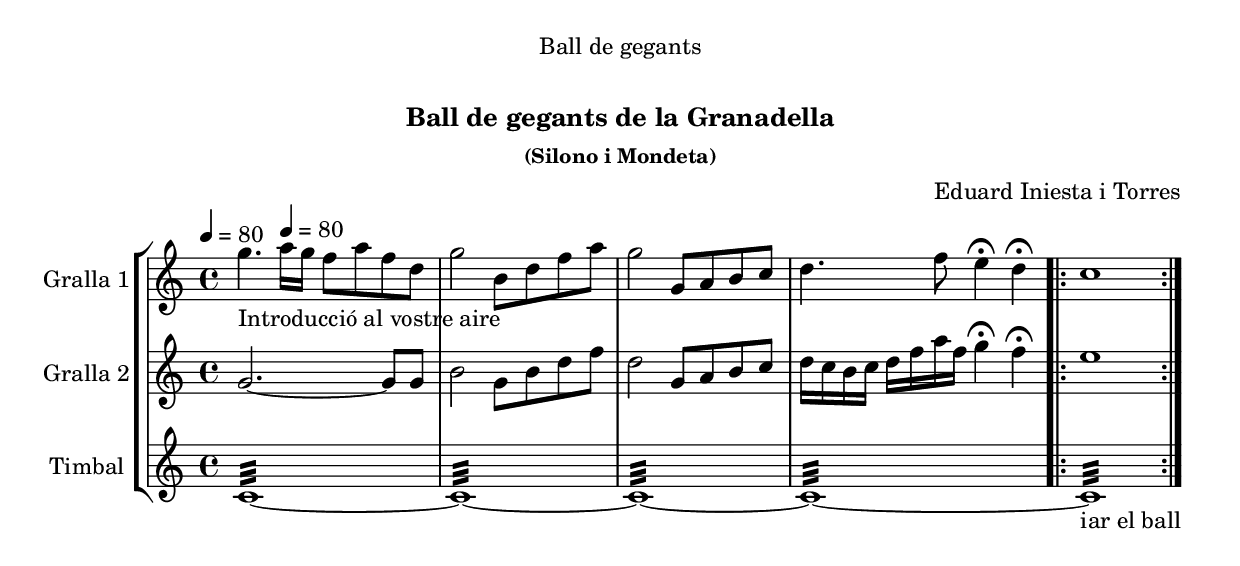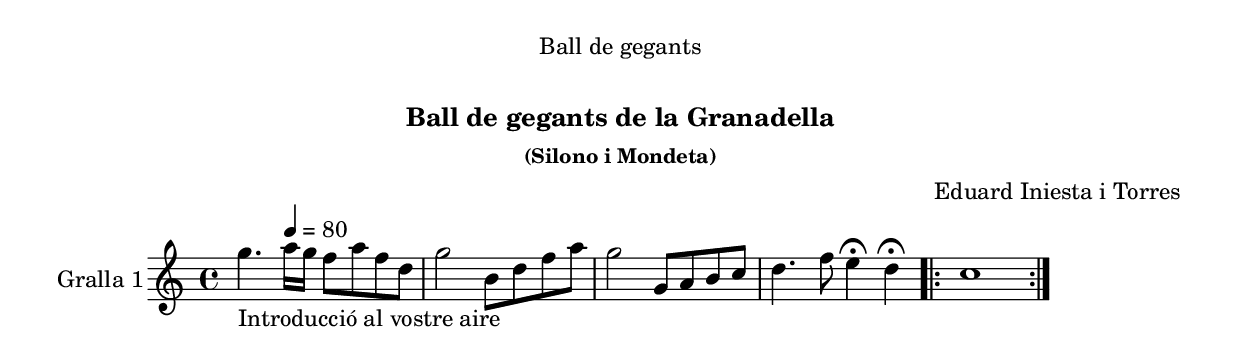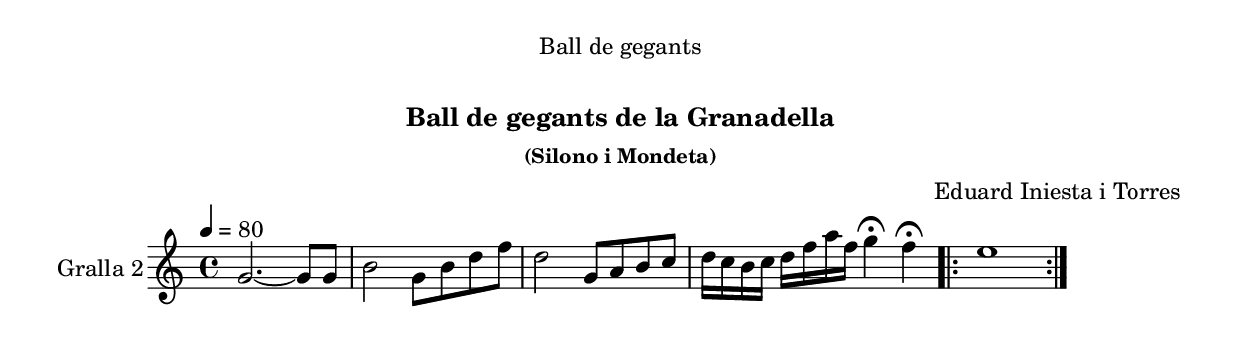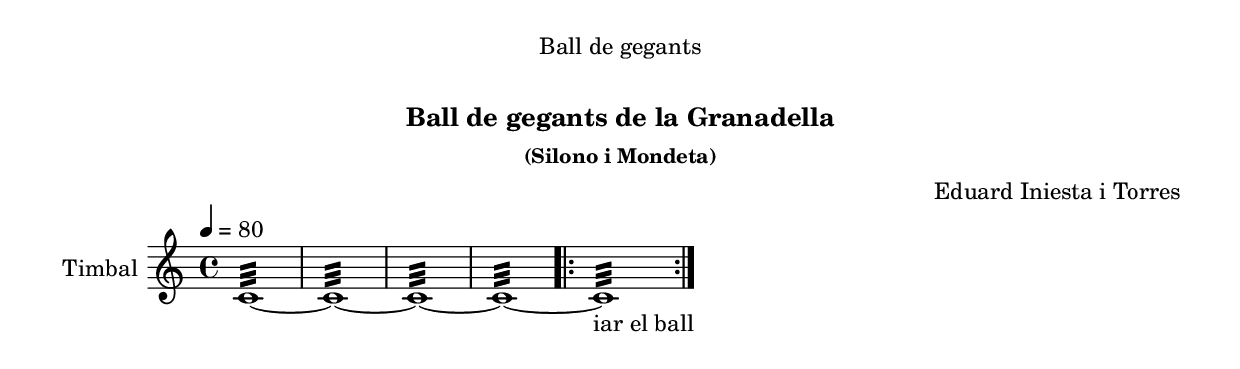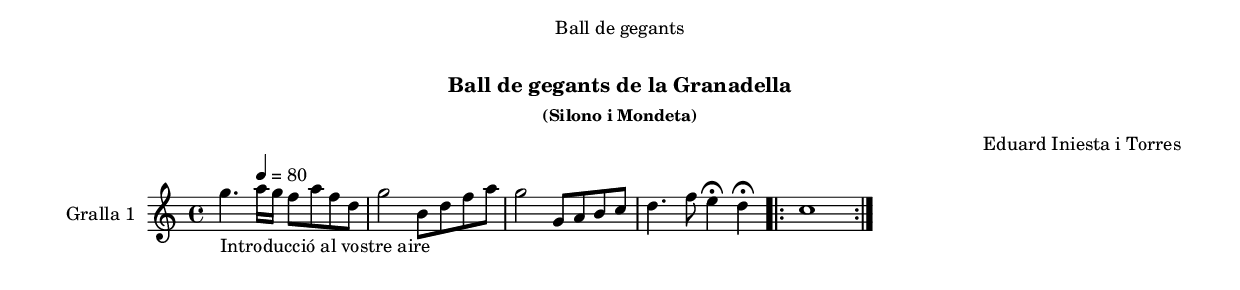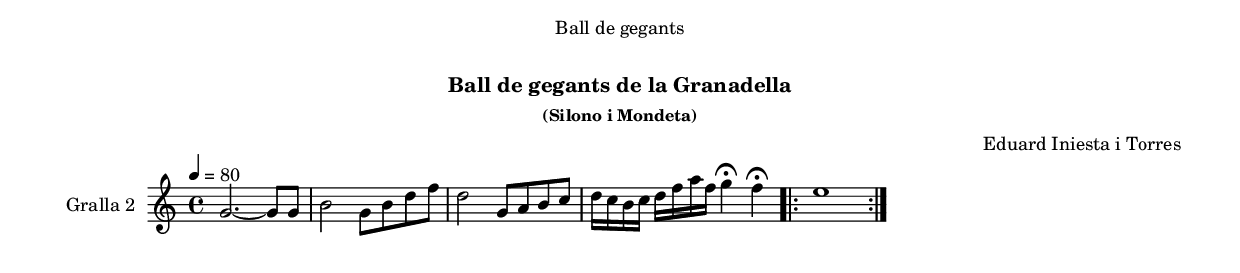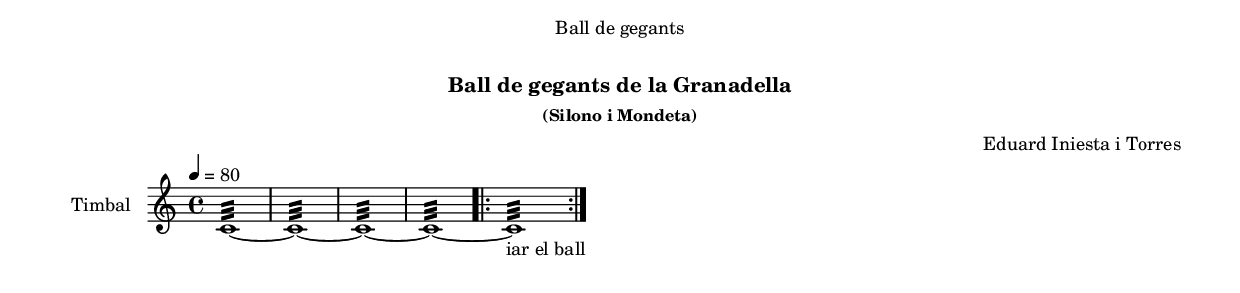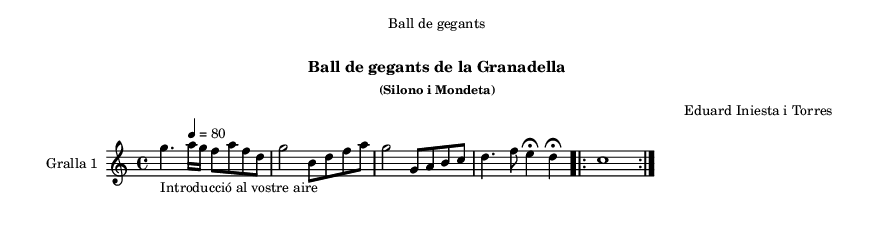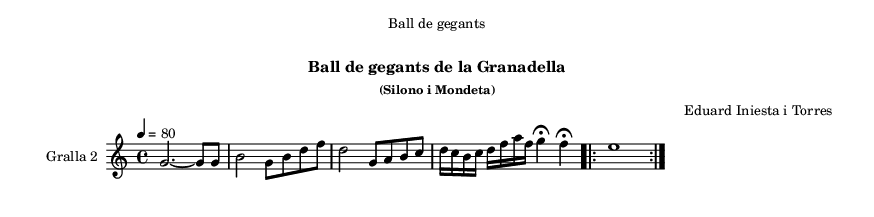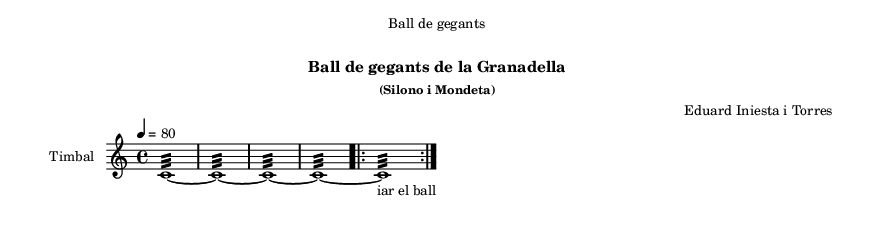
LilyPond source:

\version "2.16.0"

\header {
  dedication="Ball de gegants"
  title="   "
  subtitle="Ball de gegants de la Granadella"
  subsubtitle="(Silono i Mondeta)"
  poet=""
  meter=""
  piece=""
  composer="Eduard Iniesta i Torres"
  arranger=""
  opus=""
  instrument=""
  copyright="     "
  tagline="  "
}

liniaroAa =
\relative g''
{
  \clef treble
  \key c \major
  \time 4/4
  g4. _"Introducció al vostre aire" \tempo 4 = 80 a16 g f8 a f d  |
  g2 b,8 d f a  |
  g2 g,8 a b c  |
  d4. f8 e4\fermata d\fermata  |
  %05
  \repeat volta 2 { c1  | }
}

liniaroAb =
\relative g'
{
  \tempo 4 = 80
  \clef treble
  \key c \major
  \time 4/4
  g2. ~ g8 g  |
  b2 g8 b d f  |
  d2 g,8 a b c  |
  d16 c b c d f a f g4\fermata f\fermata  |
  %05
  \repeat volta 2 { e1  | }
}

liniaroAc =
\drummode
{
  \tempo 4 = 80
  \time 4/4
  tomfl1:32 ~  |
  tomfl1:32 ~  |
  tomfl1:32 ~  |
  tomfl1:32 ~  |
  %05
  \repeat volta 2 { tomfl1:32 _"iar el ball"  | }
}

\book {

\paper {
  print-page-number = false
  #(set-paper-size "a4")
  #(layout-set-staff-size 20)
}

\bookpart {
  \score {
    \new StaffGroup {
      \override Score.RehearsalMark #'self-alignment-X = #LEFT
      <<
        \new Staff \with {instrumentName = #"Gralla 1" } \liniaroAa
        \new Staff \with {instrumentName = #"Gralla 2" } \liniaroAb
        \new Staff \with {instrumentName = #"Timbal" } \liniaroAc
      >>
    }
    \layout {}
  }\score { \unfoldRepeats
    \new StaffGroup {
      \override Score.RehearsalMark #'self-alignment-X = #LEFT
      <<
        \new Staff \with {instrumentName = #"Gralla 1" } \liniaroAa
        \new Staff \with {instrumentName = #"Gralla 2" } \liniaroAb
        \new Staff \with {instrumentName = #"Timbal" } \liniaroAc
      >>
    }
    \midi {}
  }
}

\bookpart {
  \header {}
  \score {
    \new StaffGroup {
      \override Score.RehearsalMark #'self-alignment-X = #LEFT
      <<
        \new Staff \with {instrumentName = #"Gralla 1" } \liniaroAa
      >>
    }
    \layout {}
  }\score { \unfoldRepeats
    \new StaffGroup {
      \override Score.RehearsalMark #'self-alignment-X = #LEFT
      <<
        \new Staff \with {instrumentName = #"Gralla 1" } \liniaroAa
      >>
    }
    \midi {}
  }
}

\bookpart {
  \header {}
  \score {
    \new StaffGroup {
      \override Score.RehearsalMark #'self-alignment-X = #LEFT
      <<
        \new Staff \with {instrumentName = #"Gralla 2" } \liniaroAb
      >>
    }
    \layout {}
  }\score { \unfoldRepeats
    \new StaffGroup {
      \override Score.RehearsalMark #'self-alignment-X = #LEFT
      <<
        \new Staff \with {instrumentName = #"Gralla 2" } \liniaroAb
      >>
    }
    \midi {}
  }
}

\bookpart {
  \header {}
  \score {
    \new StaffGroup {
      \override Score.RehearsalMark #'self-alignment-X = #LEFT
      <<
        \new Staff \with {instrumentName = #"Timbal" } \liniaroAc
      >>
    }
    \layout {}
  }\score { \unfoldRepeats
    \new StaffGroup {
      \override Score.RehearsalMark #'self-alignment-X = #LEFT
      <<
        \new Staff \with {instrumentName = #"Timbal" } \liniaroAc
      >>
    }
    \midi {}
  }
}

}

\book {

\paper {
  print-page-number = false
  #(set-paper-size "a5landscape")
  #(layout-set-staff-size 16)
}

\bookpart {
  \header {}
  \score {
    \new StaffGroup {
      \override Score.RehearsalMark #'self-alignment-X = #LEFT
      <<
        \new Staff \with {instrumentName = #"Gralla 1" } \liniaroAa
      >>
    }
    \layout {}
  }
}

\bookpart {
  \header {}
  \score {
    \new StaffGroup {
      \override Score.RehearsalMark #'self-alignment-X = #LEFT
      <<
        \new Staff \with {instrumentName = #"Gralla 2" } \liniaroAb
      >>
    }
    \layout {}
  }
}

\bookpart {
  \header {}
  \score {
    \new StaffGroup {
      \override Score.RehearsalMark #'self-alignment-X = #LEFT
      <<
        \new Staff \with {instrumentName = #"Timbal" } \liniaroAc
      >>
    }
    \layout {}
  }
}

}

\book {

\paper {
  print-page-number = false
  #(set-paper-size "a6landscape")
  #(layout-set-staff-size 12)
}

\bookpart {
  \header {}
  \score {
    \new StaffGroup {
      \override Score.RehearsalMark #'self-alignment-X = #LEFT
      <<
        \new Staff \with {instrumentName = #"Gralla 1" } \liniaroAa
      >>
    }
    \layout {}
  }
}

\bookpart {
  \header {}
  \score {
    \new StaffGroup {
      \override Score.RehearsalMark #'self-alignment-X = #LEFT
      <<
        \new Staff \with {instrumentName = #"Gralla 2" } \liniaroAb
      >>
    }
    \layout {}
  }
}

\bookpart {
  \header {}
  \score {
    \new StaffGroup {
      \override Score.RehearsalMark #'self-alignment-X = #LEFT
      <<
        \new Staff \with {instrumentName = #"Timbal" } \liniaroAc
      >>
    }
    \layout {}
  }
}

}

